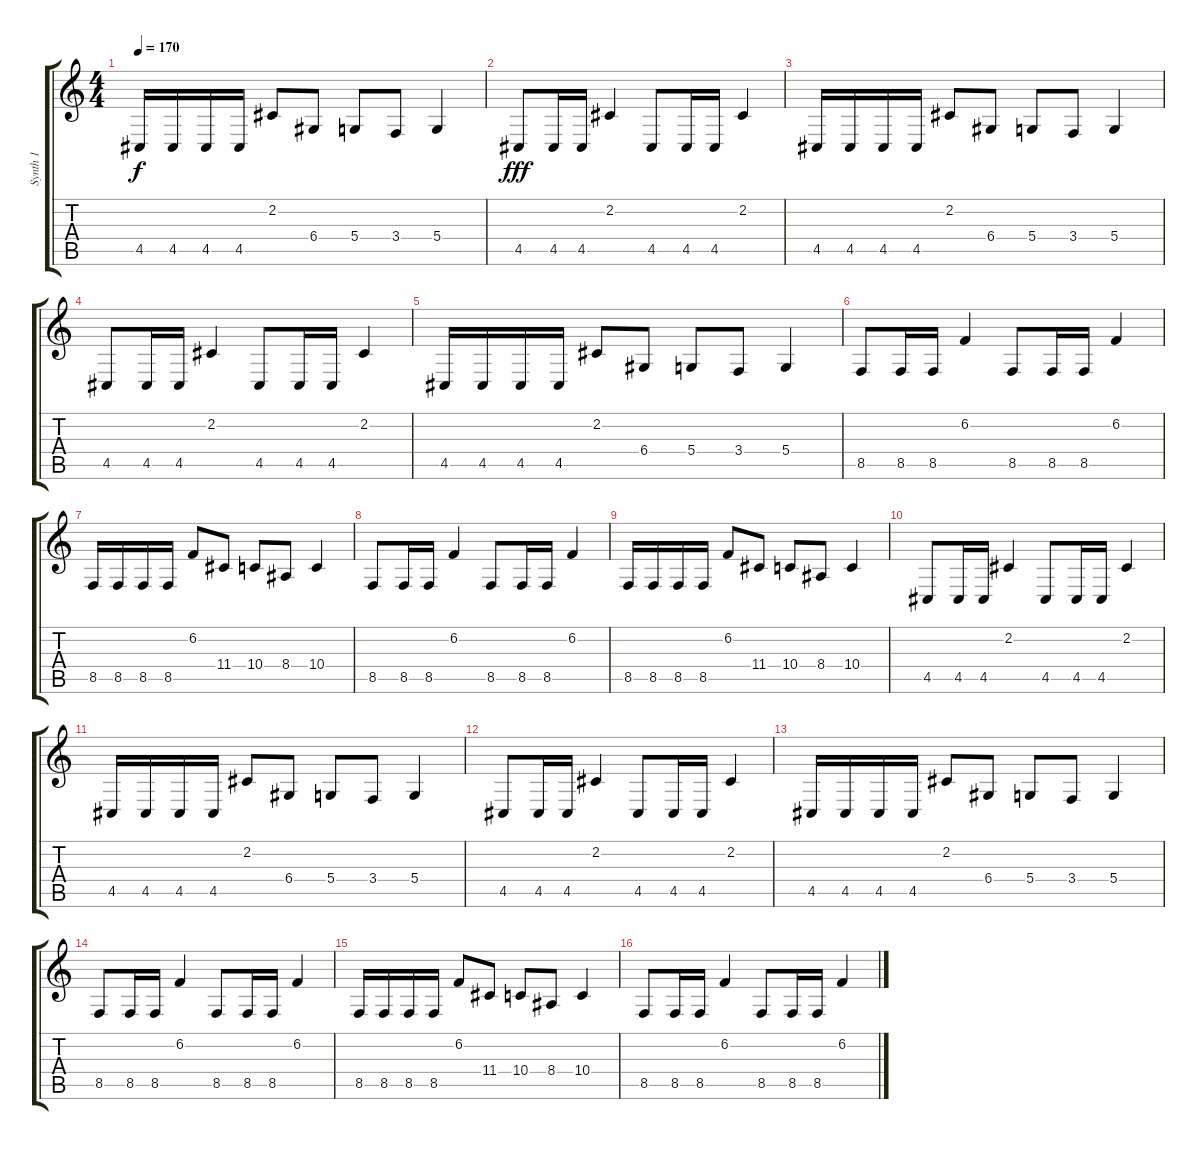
\track ("Synth 1" "Synth 1") {instrument acousticgrandpiano}
\staff {score tabs}
\tuning (E4 B3 G3 D3 A2 E2) {hide}
\ts (4 4)
\tempo 170
\clef g2
\ks c
4.5.16{dy f} 4.5.16 4.5.16 4.5.16 2.2.8 6.4.8 5.4.8 3.4.8 5.4.4 |
4.5.8{dy fff} 4.5.16 4.5.16 2.2.4 4.5.8 4.5.16 4.5.16 2.2.4 |
4.5.16 4.5.16 4.5.16 4.5.16 2.2.8 6.4.8 5.4.8 3.4.8 5.4.4 |
4.5.8 4.5.16 4.5.16 2.2.4 4.5.8 4.5.16 4.5.16 2.2.4 |
4.5.16 4.5.16 4.5.16 4.5.16 2.2.8 6.4.8 5.4.8 3.4.8 5.4.4 |
8.5.8 8.5.16 8.5.16 6.2.4 8.5.8 8.5.16 8.5.16 6.2.4 |
8.5.16 8.5.16 8.5.16 8.5.16 6.2.8 11.4.8 10.4.8 8.4.8 10.4.4 |
8.5.8 8.5.16 8.5.16 6.2.4 8.5.8 8.5.16 8.5.16 6.2.4 |
8.5.16 8.5.16 8.5.16 8.5.16 6.2.8 11.4.8 10.4.8 8.4.8 10.4.4 |
4.5.8 4.5.16 4.5.16 2.2.4 4.5.8 4.5.16 4.5.16 2.2.4 |
4.5.16 4.5.16 4.5.16 4.5.16 2.2.8 6.4.8 5.4.8 3.4.8 5.4.4 |
4.5.8 4.5.16 4.5.16 2.2.4 4.5.8 4.5.16 4.5.16 2.2.4 |
4.5.16 4.5.16 4.5.16 4.5.16 2.2.8 6.4.8 5.4.8 3.4.8 5.4.4 |
8.5.8 8.5.16 8.5.16 6.2.4 8.5.8 8.5.16 8.5.16 6.2.4 |
8.5.16 8.5.16 8.5.16 8.5.16 6.2.8 11.4.8 10.4.8 8.4.8 10.4.4 |
8.5.8 8.5.16 8.5.16 6.2.4 8.5.8 8.5.16 8.5.16 6.2.4
